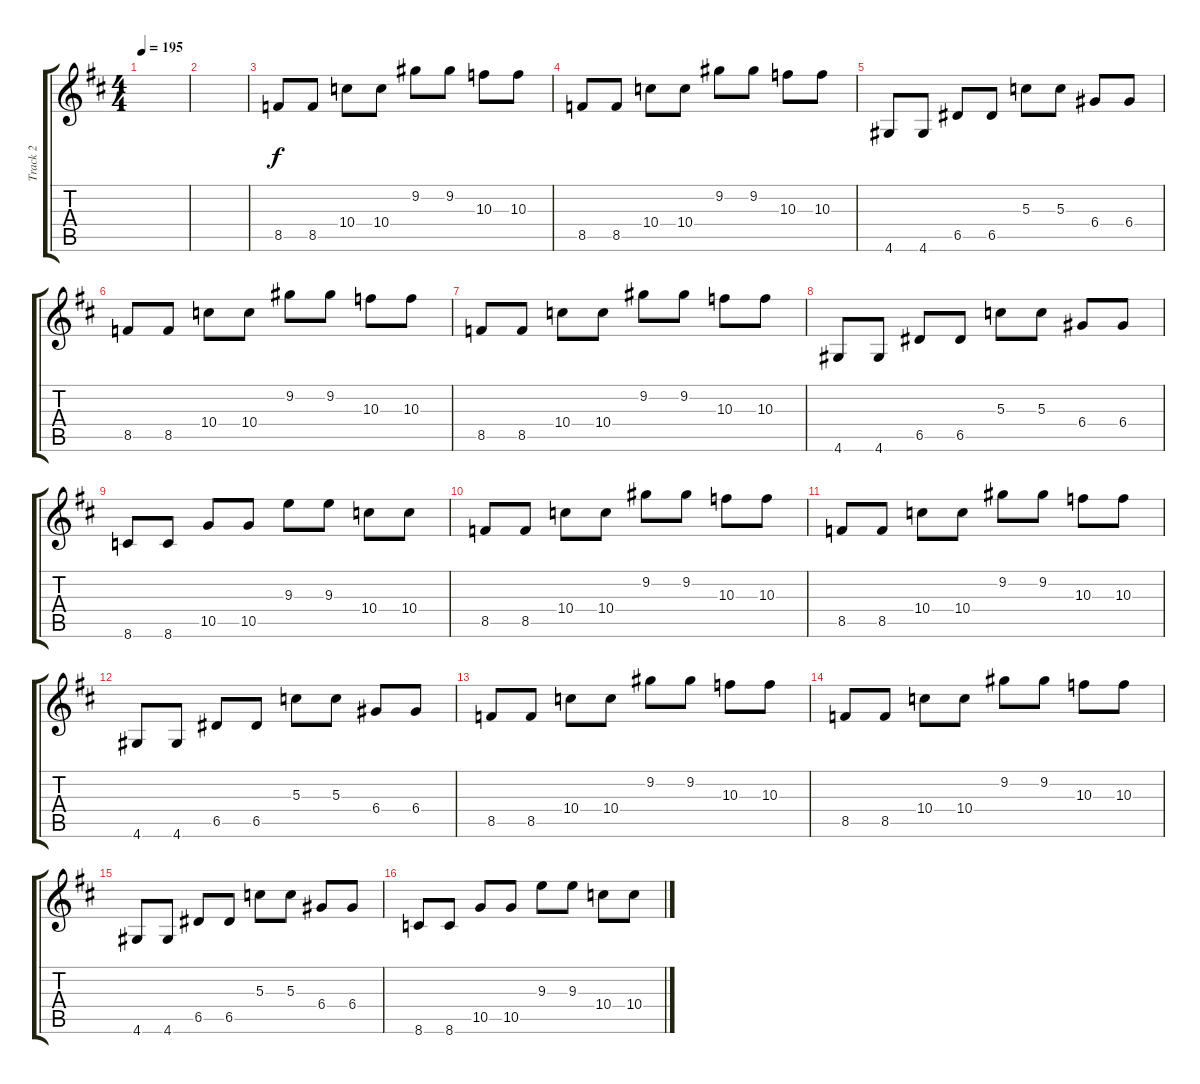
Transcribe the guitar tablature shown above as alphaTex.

\track ("Track 2" "Track 2") {instrument overdrivenguitar}
\staff {score tabs}
\tuning (E4 B3 G3 D3 A2 E2) {hide}
\ts (4 4)
\tempo 195
\clef g2
\ks d
|
|
8.5.8{instrument electricguitarclean} 8.5.8 10.4.8 10.4.8 9.2.8 9.2.8 10.3.8 10.3.8 |
8.5.8 8.5.8 10.4.8 10.4.8 9.2.8 9.2.8 10.3.8 10.3.8 |
4.6.8{instrument overdrivenguitar} 4.6.8 6.5.8 6.5.8 5.3.8 5.3.8 6.4.8 6.4.8 |
8.5.8{instrument electricguitarclean} 8.5.8 10.4.8 10.4.8 9.2.8 9.2.8 10.3.8 10.3.8 |
8.5.8 8.5.8 10.4.8 10.4.8 9.2.8 9.2.8 10.3.8 10.3.8 |
4.6.8{instrument overdrivenguitar} 4.6.8 6.5.8 6.5.8 5.3.8 5.3.8 6.4.8 6.4.8 |
8.6.8 8.6.8 10.5.8 10.5.8 9.3.8 9.3.8 10.4.8 10.4.8 |
8.5.8{instrument electricguitarclean} 8.5.8 10.4.8 10.4.8 9.2.8 9.2.8 10.3.8 10.3.8 |
8.5.8 8.5.8 10.4.8 10.4.8 9.2.8 9.2.8 10.3.8 10.3.8 |
4.6.8{instrument overdrivenguitar} 4.6.8 6.5.8 6.5.8 5.3.8 5.3.8 6.4.8 6.4.8 |
8.5.8{instrument electricguitarclean} 8.5.8 10.4.8 10.4.8 9.2.8 9.2.8 10.3.8 10.3.8 |
8.5.8 8.5.8 10.4.8 10.4.8 9.2.8 9.2.8 10.3.8 10.3.8 |
4.6.8{instrument overdrivenguitar} 4.6.8 6.5.8 6.5.8 5.3.8 5.3.8 6.4.8 6.4.8 |
8.6.8 8.6.8 10.5.8 10.5.8 9.3.8 9.3.8 10.4.8 10.4.8
